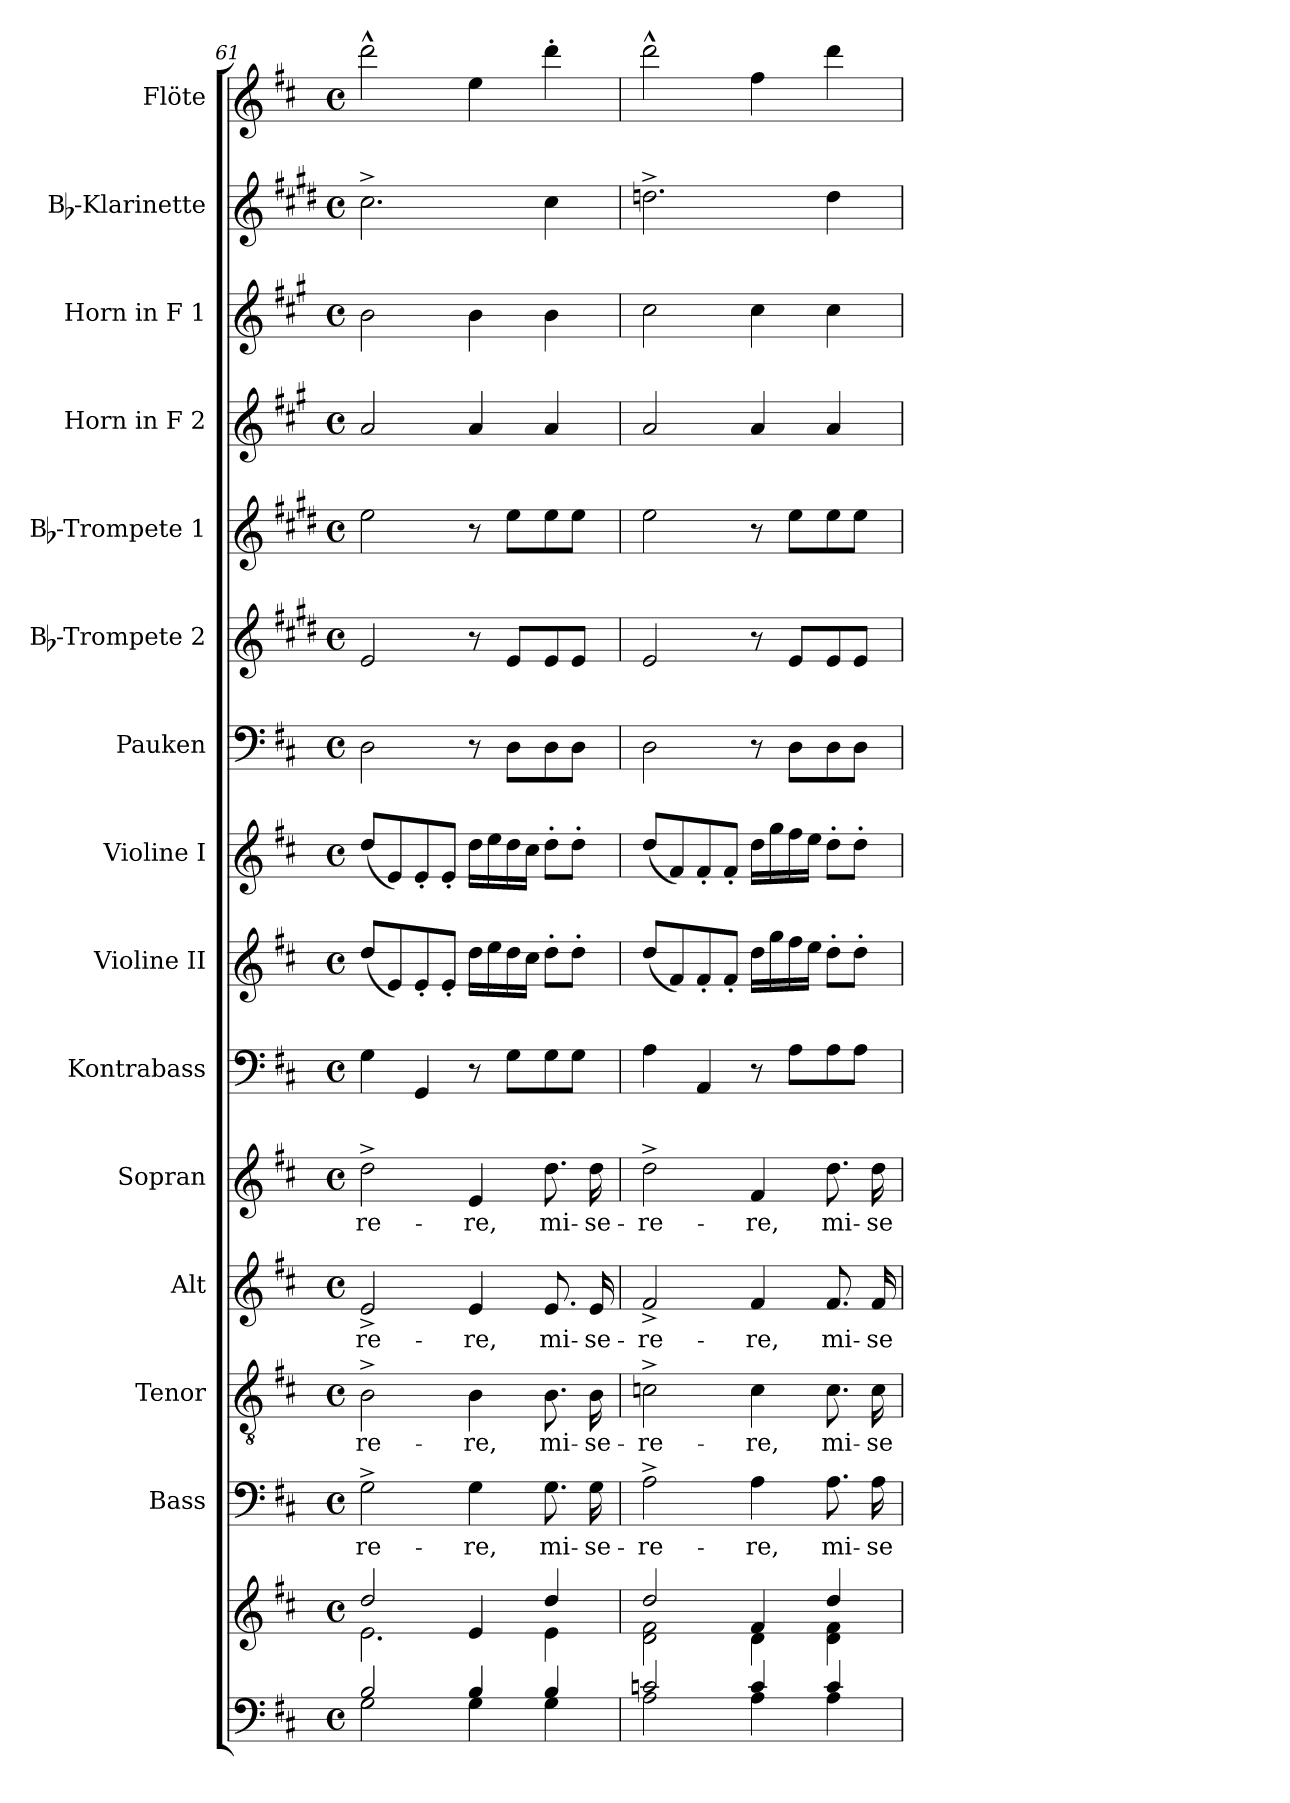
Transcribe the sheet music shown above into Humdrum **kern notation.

**kern	**kern	**kern	**text	**kern	**text	**kern	**text	**kern	**text	**kern	**kern	**kern	**kern	**kern	**kern	**kern	**kern	**kern	**kern
*part15	*part15	*part14	*part14	*part13	*part13	*part12	*part12	*part11	*part11	*part10	*part9	*part8	*part7	*part6	*part5	*part4	*part3	*part2	*part1
*staff16	*staff15	*staff14	*staff14	*staff13	*staff13	*staff12	*staff12	*staff11	*staff11	*staff10	*staff9	*staff8	*staff7	*staff6	*staff5	*staff4	*staff3	*staff2	*staff1
*	*	*I"Bass	*	*I"Tenor	*	*I"Alt	*	*I"Sopran	*	*I"Kontrabass	*I"Violine II	*I"Violine I	*I"Pauken	*I"Bb-Trompete 2	*I"Bb-Trompete 1	*I"Horn in F 2	*I"Horn in F 1	*I"Bb-Klarinette	*I"Flöte
*	*	*I'B.	*	*I'T.	*	*I'A.	*	*I'S.	*	*I'Kb.	*I'Vl. II	*I'Vl. I	*I'Pk.	*I'Bb Trp. 2	*I'Bb Trp. 1	*	*	*I'Bb Kl.	*I'Fl.
*clefF4	*clefG2	*clefF4	*	*clefGv2	*	*clefG2	*	*clefG2	*	*clefF4	*clefG2	*clefG2	*clefF4	*clefG2	*clefG2	*clefG2	*clefG2	*clefG2	*clefG2
*	*	*	*	*	*	*	*	*	*	*ITrd7c12	*	*	*	*ITrd1c2	*ITrd1c2	*ITrd4c7	*ITrd4c7	*ITrd1c2	*
*k[f#c#]	*k[f#c#]	*k[f#c#]	*	*k[f#c#]	*	*k[f#c#]	*	*k[f#c#]	*	*k[f#c#]	*k[f#c#]	*k[f#c#]	*k[f#c#]	*k[f#c#]	*k[f#c#]	*k[f#c#]	*k[f#c#]	*k[f#c#]	*k[f#c#]
*D:	*D:	*D:	*	*D:	*	*D:	*	*D:	*	*D:	*D:	*D:	*D:	*D:	*D:	*D:	*D:	*D:	*D:
*M4/4	*M4/4	*M4/4	*	*M4/4	*	*M4/4	*	*M4/4	*	*M4/4	*M4/4	*M4/4	*M4/4	*M4/4	*M4/4	*M4/4	*M4/4	*M4/4	*M4/4
*met(c)	*met(c)	*met(c)	*	*met(c)	*	*met(c)	*	*met(c)	*	*met(c)	*met(c)	*met(c)	*met(c)	*met(c)	*met(c)	*met(c)	*met(c)	*met(c)	*met(c)
=61	=61	=61	=61	=61	=61	=61	=61	=61	=61	=61	=61	=61	=61	=61	=61	=61	=61	=61	=61
*^	*^	*	*	*	*	*	*	*	*	*	*	*	*	*	*	*	*	*	*
!	!	!	!	!	!LO:LY:b	!	!LO:LY:b	!	!LO:LY:b	!	!LO:LY:b	!	!	!	!	!	!	!	!	!	!
2B/	2G\	2dd/	2.e\	2G^>\	-re-	2B^>\	-re-	2e^>/	-re-	2dd^>\	-re-	4GG\	(<8dd/L	(<8dd/L	2D\	2d/	2dd\	2d/	2e\	2.b^>\	2ddd^^>\
.	.	.	.	.	.	.	.	.	.	.	.	.	8e/)	8e/)	.	.	.	.	.	.	.
.	.	.	.	.	.	.	.	.	.	.	.	4GGG/	8e'</	8e'</	.	.	.	.	.	.	.
.	.	.	.	.	.	.	.	.	.	.	.	.	8e'</J	8e'</J	.	.	.	.	.	.	.
!	!	!	!	!	!LO:LY:b	!	!LO:LY:b	!	!LO:LY:b	!	!LO:LY:b	!	!	!	!	!	!	!	!	!	!
4B/	4G\	4e/	.	4G\	-re,	4B\	-re,	4e/	-re,	4e/	-re,	8r	16dd\LL	16dd\LL	8r	8r	8r	4d/	4e\	.	4ee\
.	.	.	.	.	.	.	.	.	.	.	.	.	16ee\	16ee\	.	.	.	.	.	.	.
.	.	.	.	.	.	.	.	.	.	.	.	8GG\L	16dd\	16dd\	8D\L	8d/L	8dd\L	.	.	.	.
.	.	.	.	.	.	.	.	.	.	.	.	.	16cc#\JJ	16cc#\JJ	.	.	.	.	.	.	.
!	!	!	!	!	!LO:LY:b	!	!LO:LY:b	!	!LO:LY:b	!	!LO:LY:b	!	!	!	!	!	!	!	!	!	!
4B/	4G\	4dd/	4e\	8.G\	mi-	8.B\	mi-	8.e/	mi-	8.dd\	mi-	8GG\	8dd'>\L	8dd'>\L	8D\	8d/	8dd\	4d/	4e\	4b\	4ddd'>\
.	.	.	.	.	.	.	.	.	.	.	.	8GG\J	8dd'>\J	8dd'>\J	8D\J	8d/J	8dd\J	.	.	.	.
!	!	!	!	!	!LO:LY:b	!	!LO:LY:b	!	!LO:LY:b	!	!LO:LY:b	!	!	!	!	!	!	!	!	!	!
.	.	.	.	16G\	-se-	16B\	-se-	16e/	-se-	16dd\	-se-	.	.	.	.	.	.	.	.	.	.
=62	=62	=62	=62	=62	=62	=62	=62	=62	=62	=62	=62	=62	=62	=62	=62	=62	=62	=62	=62	=62	=62
!	!	!	!	!	!LO:LY:b	!	!LO:LY:b	!	!LO:LY:b	!	!LO:LY:b	!	!	!	!	!	!	!	!	!	!
2cn/	2A\	2dd/	2d\ 2f#\	2A^>\	-re-	2cn^>\	-re-	2f#^>/	-re-	2dd^>\	-re-	4AA\	(<8dd/L	(<8dd/L	2D\	2d/	2dd\	2d/	2f#\	2.ccn^>\	2ddd^^>\
.	.	.	.	.	.	.	.	.	.	.	.	.	8f#/)	8f#/)	.	.	.	.	.	.	.
.	.	.	.	.	.	.	.	.	.	.	.	4AAA/	8f#'</	8f#'</	.	.	.	.	.	.	.
.	.	.	.	.	.	.	.	.	.	.	.	.	8f#'</J	8f#'</J	.	.	.	.	.	.	.
!	!	!	!	!	!LO:LY:b	!	!LO:LY:b	!	!LO:LY:b	!	!LO:LY:b	!	!	!	!	!	!	!	!	!	!
4c/	4A\	4f#/	4d\	4A\	-re,	4c\	-re,	4f#/	-re,	4f#/	-re,	8r	16dd\LL	16dd\LL	8r	8r	8r	4d/	4f#\	.	4ff#\
.	.	.	.	.	.	.	.	.	.	.	.	.	16gg\	16gg\	.	.	.	.	.	.	.
.	.	.	.	.	.	.	.	.	.	.	.	8AA\L	16ff#\	16ff#\	8D\L	8d/L	8dd\L	.	.	.	.
.	.	.	.	.	.	.	.	.	.	.	.	.	16ee\JJ	16ee\JJ	.	.	.	.	.	.	.
!	!	!	!	!	!LO:LY:b	!	!LO:LY:b	!	!LO:LY:b	!	!LO:LY:b	!	!	!	!	!	!	!	!	!	!
4c/	4A\	4dd/	4d\ 4f#\	8.A\	mi-	8.c\	mi-	8.f#/	mi-	8.dd\	mi-	8AA\	8dd'>\L	8dd'>\L	8D\	8d/	8dd\	4d/	4f#\	4cc\	4ddd\
.	.	.	.	.	.	.	.	.	.	.	.	8AA\J	8dd'>\J	8dd'>\J	8D\J	8d/J	8dd\J	.	.	.	.
!	!	!	!	!	!LO:LY:b	!	!LO:LY:b	!	!LO:LY:b	!	!LO:LY:b	!	!	!	!	!	!	!	!	!	!
.	.	.	.	16A\	-se-	16c\	-se-	16f#/	-se-	16dd\	-se-	.	.	.	.	.	.	.	.	.	.
*v	*v	*	*	*	*	*	*	*	*	*	*	*	*	*	*	*	*	*	*	*	*
*	*v	*v	*	*	*	*	*	*	*	*	*	*	*	*	*	*	*	*	*	*
=	=	=	=	=	=	=	=	=	=	=	=	=	=	=	=	=	=	=	=
*-	*-	*-	*-	*-	*-	*-	*-	*-	*-	*-	*-	*-	*-	*-	*-	*-	*-	*-	*-
